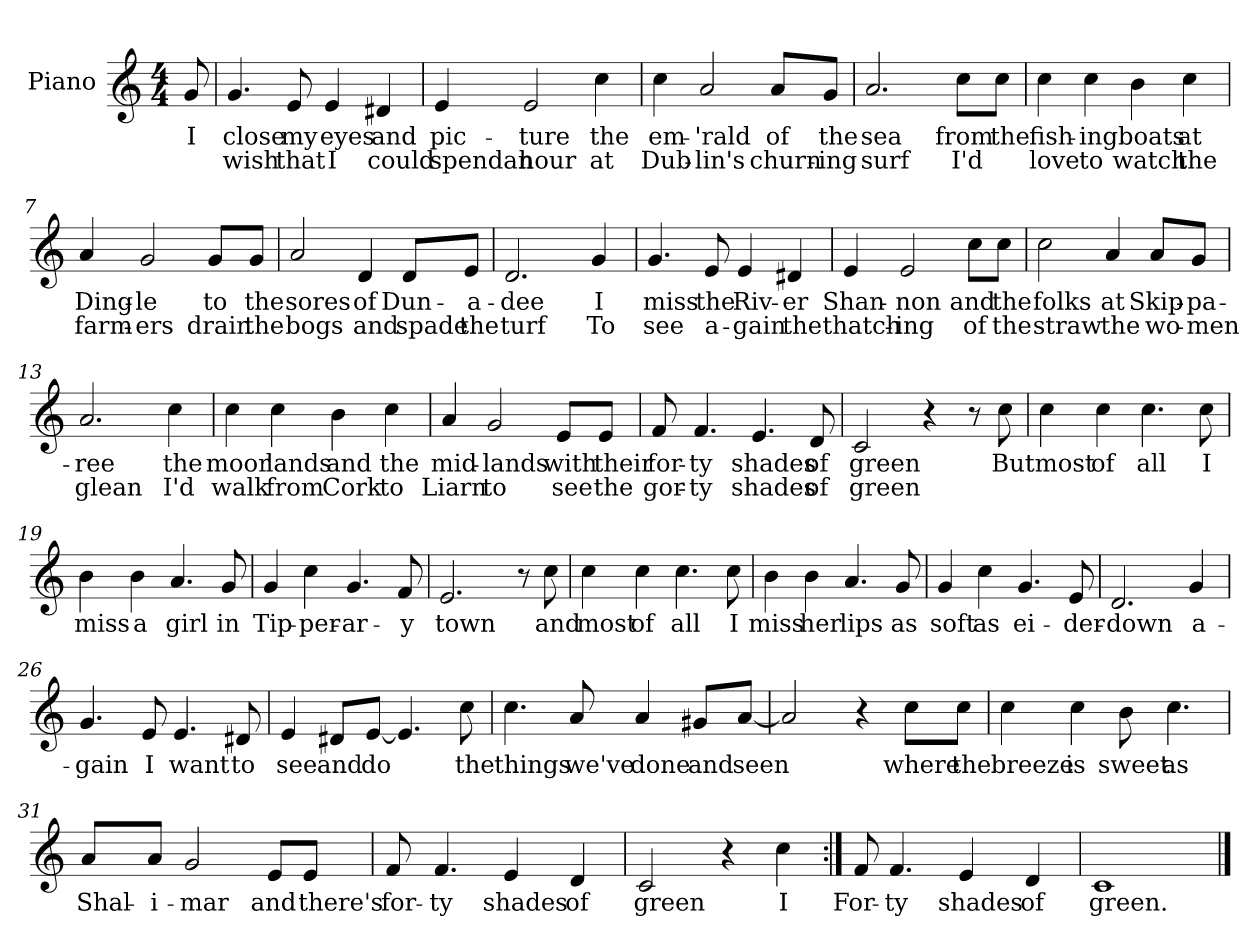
**kern	**text	**text
*part1	*part1	*part1
*staff1	*staff1	*staff1
*I"Piano	*	*
*I'Pno	*	*
*clefG2	*	*
*k[]	*	*
*C:	*	*
*M4/4	*	*
=1	=1	=1
8g/	I	.
=2	=2	=2
4.g/	close	wish
8e/	my	that
4e/	eyes	I
4d#X/	and	could
=3	=3	=3
4e/	pic-	spendan
2e/	-ture	hour
4cc\	the	at
=4	=4	=4
4cc\	em-	Dub-
2a/	-'rald	-lin's
8a/L	of	churn-
8g/J	the	-ing
!!LO:LB:g=z
=5	=5	=5
2.a/	sea	surf
8cc\L	from	I'd
8cc\J	the	.
=6	=6	=6
4cc\	fish-	love
4cc\	-ing	to
4b\	boats	watch
4cc\	at	the
=7	=7	=7
4a/	Ding-	farm-
2g/	-le	-ers
8g/L	to	drain
8g/J	the	the
=8	=8	=8
2a/	sores	bogs
4d/	of	and
8d/L	Dun-	spade
8e/J	-a-	the
!!LO:LB:g=z
=9	=9	=9
2.d/	-dee	turf
4g/	I	To
=10	=10	=10
4.g/	miss	see
8e/	the	a-
4e/	Riv-	gain
4d#X/	-er	the
=11	=11	=11
4e/	Shan-	thatch-
2e/	-non	-ing
8cc\L	and	of
8cc\J	the	the
=12	=12	=12
2cc\	folks	straw
4a/	at	the
8a/L	Skip-	wo-
8g/J	-pa-	-men
=13	=13	=13
2.a/	-ree	glean
4cc\	the	I'd
!!LO:LB:g=z
=14	=14	=14
4cc\	moor	walk
4cc\	lands	from
4b\	and	Cork
4cc\	the	to
=15	=15	=15
4a/	mid-	Liarn
2g/	-lands	to
8e/L	with	see
8e/J	their	the
=16	=16	=16
8f/	for-	gor-
4.f/	-ty	-ty
4.e/	shades	shades
8d/	of	of
=17	=17	=17
2c/	green	green
4r	.	.
8r	.	.
8cc\	But	.
!!LO:LB:g=z
=18	=18	=18
4cc\	most	.
4cc\	of	.
4.cc\	all	.
8cc\	I	.
=19	=19	=19
4b\	miss	.
4b\	a	.
4.a/	girl	.
8g/	in	.
=20	=20	=20
4g/	Tip-	.
4cc\	-per-	.
4.g/	-ar-	.
8f/	-y	.
=21	=21	=21
2.e/	town	.
8r	.	.
8cc\	and	.
=22	=22	=22
4cc\	most	.
4cc\	of	.
4.cc\	all	.
8cc\	I	.
!!LO:LB:g=z
=23	=23	=23
4b\	miss	.
4b\	her	.
4.a/	lips	.
8g/	as	.
=24	=24	=24
4g/	soft	.
4cc\	as	.
4.g/	ei-	.
8e/	-der-	.
=25	=25	=25
2.d/	-down	.
4g/	a-	.
=26	=26	=26
4.g/	-gain	.
8e/	I	.
4.e/	want	.
8d#X/	to	.
=27	=27	=27
4e/	see	.
8d#X/L	and	.
[8e/J	do	.
4.e/]	.	.
8cc\	the	.
!!LO:LB:g=z
=28	=28	=28
4.cc\	things	.
8a/	we've	.
4a/	done	.
8g#X/L	and	.
[8a/J	seen	.
=29	=29	=29
2a/]	.	.
4r	.	.
8cc\L	where	.
8cc\J	the	.
=30	=30	=30
4cc\	breeze	.
4cc\	is	.
8b\	sweet	.
4.cc\	as	.
=31	=31	=31
8a/L	Shal-	.
8a/J	-i-	.
2g/	-mar	.
8e/L	and	.
8e/J	there's	.
!!LO:LB:g=z
=32	=32	=32
8f/	for-	.
4.f/	-ty	.
4e/	shades	.
4d/	of	.
=33	=33	=33
2c/	green	.
4r	.	.
4cc\	I	.
=34:|!	=34:|!	=34:|!
8f/	For-	.
4.f/	-ty	.
4e/	shades	.
4d/	of	.
=35	=35	=35
1c	green.	.
==	==	==
*-	*-	*-
